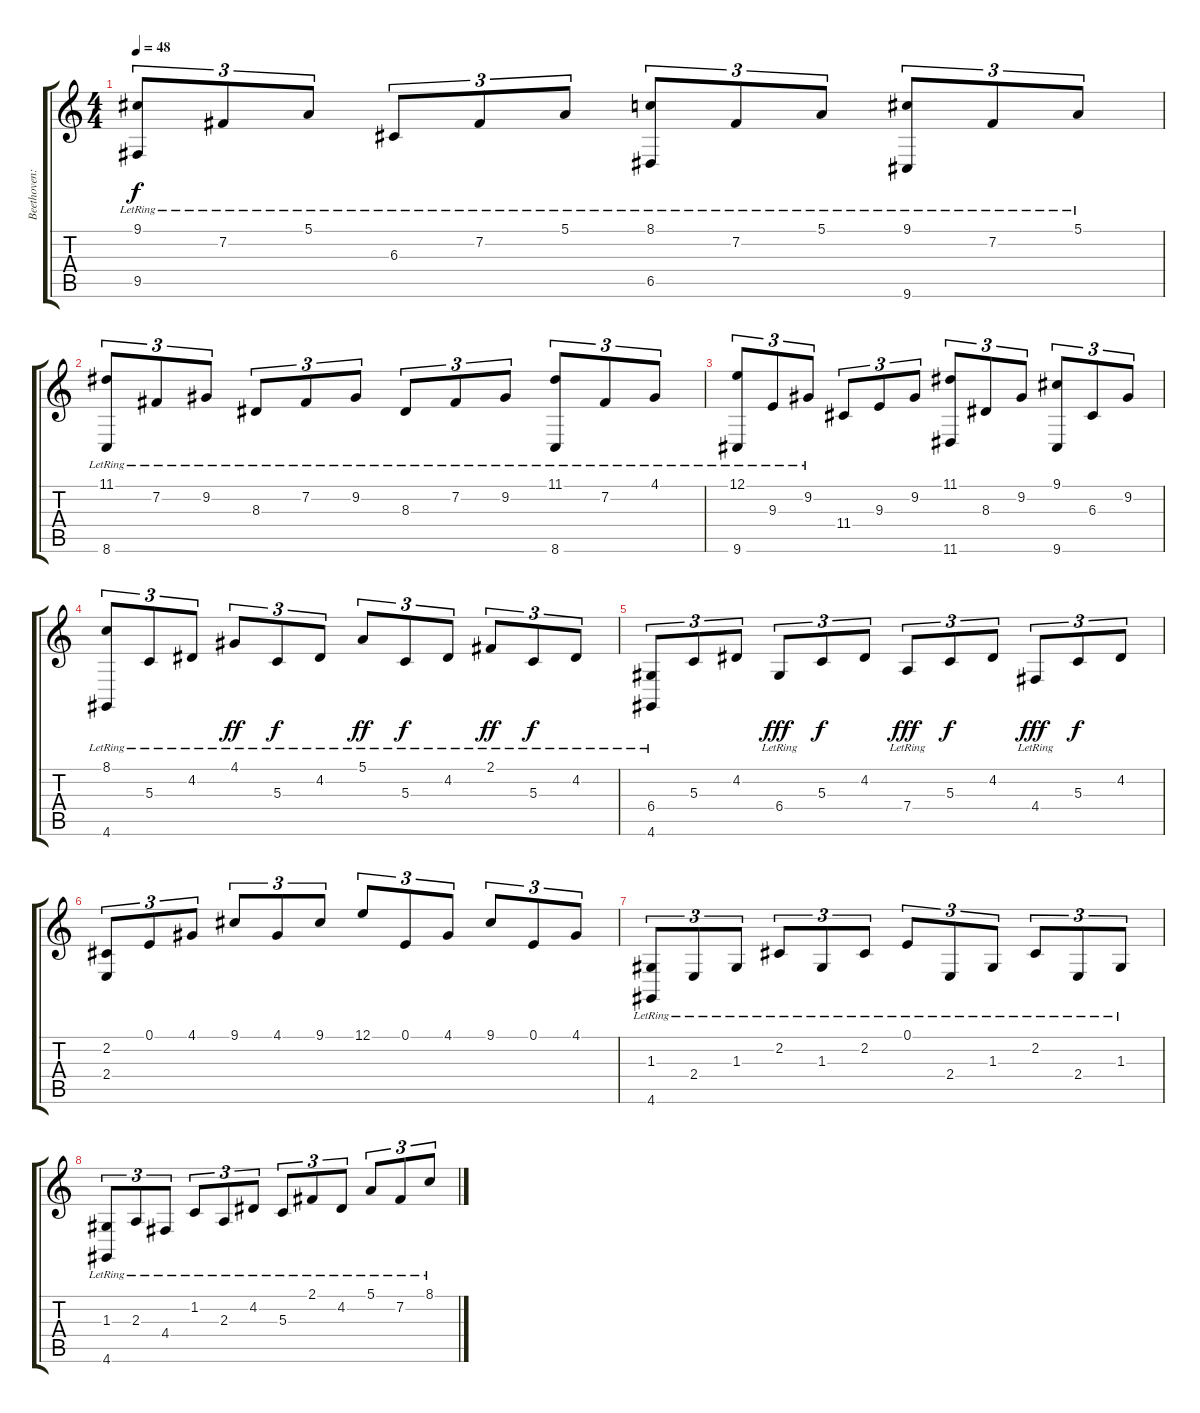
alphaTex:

\track ("Beethoven: L and R hands" "Beethoven:") {instrument acousticgrandpiano}
\staff {score tabs}
\tuning (E4 B3 G3 D3 A2 E2) {hide}
\ts (4 4)
\tempo 48
\clef g2
\ks c
(9.1{lr} 9.5{lr}).8{tu (3 2) dy f} 7.2{lr}.8{tu (3 2)} 5.1{lr}.8{tu (3 2)} 6.3{lr}.8{tu (3 2)} 7.2{lr}.8{tu (3 2)} 5.1{lr}.8{tu (3 2)} (8.1{lr} 6.5{lr}).8{tu (3 2)} 7.2{lr}.8{tu (3 2)} 5.1{lr}.8{tu (3 2)} (9.1{lr} 9.6{lr}).8{tu (3 2)} 7.2{lr}.8{tu (3 2)} 5.1{lr}.8{tu (3 2)} |
(11.1{lr} 8.6{lr}).8{tu (3 2)} 7.2{lr}.8{tu (3 2)} 9.2{lr}.8{tu (3 2)} 8.3{lr}.8{tu (3 2)} 7.2{lr}.8{tu (3 2)} 9.2{lr}.8{tu (3 2)} 8.3{lr}.8{tu (3 2)} 7.2{lr}.8{tu (3 2)} 9.2{lr}.8{tu (3 2)} (11.1{lr} 8.6{lr}).8{tu (3 2)} 7.2{lr}.8{tu (3 2)} 4.1{lr}.8{tu (3 2)} |
(12.1{lr} 9.6{lr}).8{tu (3 2)} 9.3{lr}.8{tu (3 2)} 9.2{lr}.8{tu (3 2)} 11.4.8{tu (3 2)} 9.3.8{tu (3 2)} 9.2.8{tu (3 2)} (11.1 11.6).8{tu (3 2)} 8.3.8{tu (3 2)} 9.2.8{tu (3 2)} (9.1 9.6).8{tu (3 2)} 6.3.8{tu (3 2)} 9.2.8{tu (3 2)} |
(8.1{lr} 4.6{lr}).8{tu (3 2)} 5.3{lr}.8{tu (3 2)} 4.2{lr}.8{tu (3 2)} 4.1{lr}.8{tu (3 2) dy ff} 5.3{lr}.8{tu (3 2) dy f} 4.2{lr}.8{tu (3 2)} 5.1{lr}.8{tu (3 2) dy ff} 5.3{lr}.8{tu (3 2) dy f} 4.2{lr}.8{tu (3 2)} 2.1{lr}.8{tu (3 2) dy ff} 5.3{lr}.8{tu (3 2) dy f} 4.2{lr}.8{tu (3 2)} |
(6.4 4.6{lr}).8{tu (3 2)} 5.3.8{tu (3 2)} 4.2.8{tu (3 2)} 6.4{lr}.8{tu (3 2) dy fff} 5.3.8{tu (3 2) dy f} 4.2.8{tu (3 2)} 7.4{lr}.8{tu (3 2) dy fff} 5.3.8{tu (3 2) dy f} 4.2.8{tu (3 2)} 4.4{lr}.8{tu (3 2) dy fff} 5.3.8{tu (3 2) dy f} 4.2.8{tu (3 2)} |
(2.2 2.4).8{tu (3 2)} 0.1.8{tu (3 2)} 4.1.8{tu (3 2)} 9.1.8{tu (3 2)} 4.1.8{tu (3 2)} 9.1.8{tu (3 2)} 12.1.8{tu (3 2)} 0.1.8{tu (3 2)} 4.1.8{tu (3 2)} 9.1.8{tu (3 2)} 0.1.8{tu (3 2)} 4.1.8{tu (3 2)} |
(1.3{lr} 4.6{lr}).8{tu (3 2)} 2.4{lr}.8{tu (3 2)} 1.3{lr}.8{tu (3 2)} 2.2{lr}.8{tu (3 2)} 1.3{lr}.8{tu (3 2)} 2.2{lr}.8{tu (3 2)} 0.1{lr}.8{tu (3 2)} 2.4{lr}.8{tu (3 2)} 1.3{lr}.8{tu (3 2)} 2.2{lr}.8{tu (3 2)} 2.4{lr}.8{tu (3 2)} 1.3{lr}.8{tu (3 2)} |
(1.3{lr} 4.6{lr}).8{tu (3 2)} 2.3{lr}.8{tu (3 2)} 4.4{lr}.8{tu (3 2)} 1.2{lr}.8{tu (3 2)} 2.3{lr}.8{tu (3 2)} 4.2{lr}.8{tu (3 2)} 5.3{lr}.8{tu (3 2)} 2.1{lr}.8{tu (3 2)} 4.2{lr}.8{tu (3 2)} 5.1{lr}.8{tu (3 2)} 7.2{lr}.8{tu (3 2)} 8.1{lr}.8{tu (3 2)}
